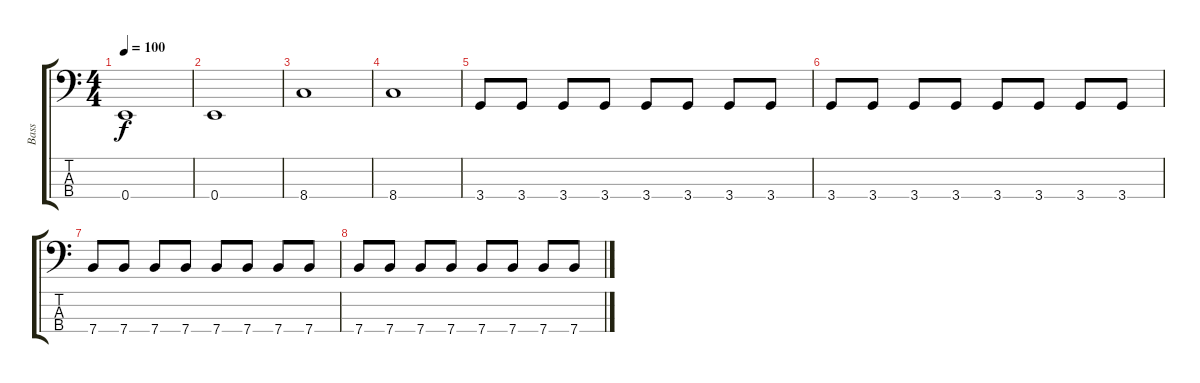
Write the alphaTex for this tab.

\track ("Bass" "Bass") {instrument slapbass1}
\staff {score tabs}
\tuning (G2 D2 A1 E1) {hide}
\ts (4 4)
\tempo 100
\clef f4
\ks c
0.4.1{dy f} |
0.4.1 |
8.4.1 |
8.4.1 |
3.4.8 3.4.8 3.4.8 3.4.8 3.4.8 3.4.8 3.4.8 3.4.8 |
3.4.8 3.4.8 3.4.8 3.4.8 3.4.8 3.4.8 3.4.8 3.4.8 |
7.4.8 7.4.8 7.4.8 7.4.8 7.4.8 7.4.8 7.4.8 7.4.8 |
7.4.8 7.4.8 7.4.8 7.4.8 7.4.8 7.4.8 7.4.8 7.4.8
